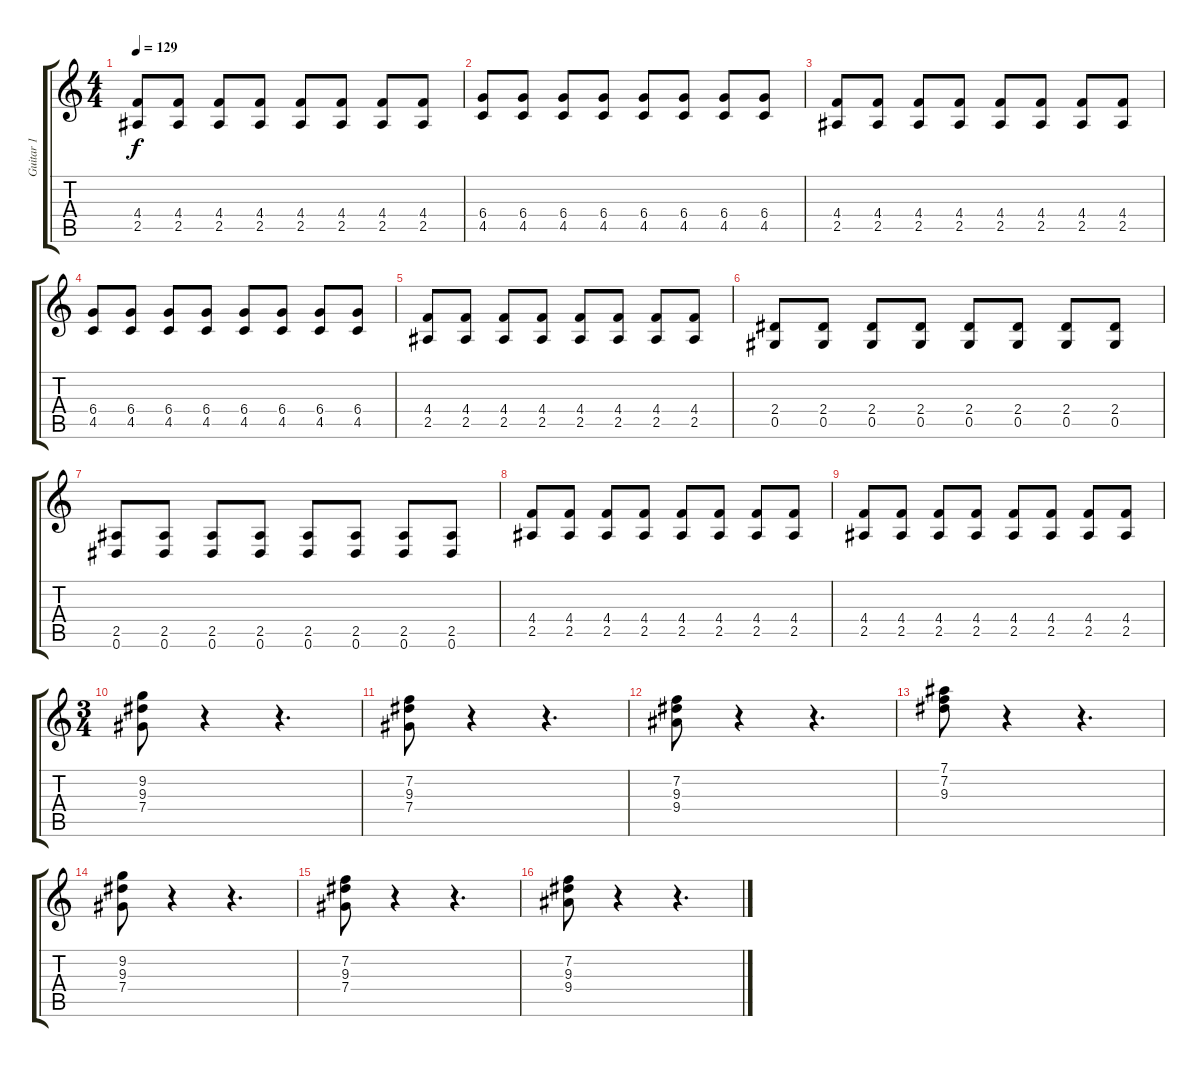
\track ("Guitar 1" "Guitar 1") {instrument distortionguitar}
\staff {score tabs}
\tuning (Eb4 Bb3 Gb3 Db3 Ab2 Eb2) {hide}
\ts (4 4)
\tempo 129
\clef g2
\ks c
(4.4 2.5).8{dy f} (4.4 2.5).8 (4.4 2.5).8 (4.4 2.5).8 (4.4 2.5).8 (4.4 2.5).8 (4.4 2.5).8 (4.4 2.5).8 |
(6.4 4.5).8 (6.4 4.5).8 (6.4 4.5).8 (6.4 4.5).8 (6.4 4.5).8 (6.4 4.5).8 (6.4 4.5).8 (6.4 4.5).8 |
(4.4 2.5).8 (4.4 2.5).8 (4.4 2.5).8 (4.4 2.5).8 (4.4 2.5).8 (4.4 2.5).8 (4.4 2.5).8 (4.4 2.5).8 |
(6.4 4.5).8 (6.4 4.5).8 (6.4 4.5).8 (6.4 4.5).8 (6.4 4.5).8 (6.4 4.5).8 (6.4 4.5).8 (6.4 4.5).8 |
(4.4 2.5).8 (4.4 2.5).8 (4.4 2.5).8 (4.4 2.5).8 (4.4 2.5).8 (4.4 2.5).8 (4.4 2.5).8 (4.4 2.5).8 |
(2.4 0.5).8 (2.4 0.5).8 (2.4 0.5).8 (2.4 0.5).8 (2.4 0.5).8 (2.4 0.5).8 (2.4 0.5).8 (2.4 0.5).8 |
(2.5 0.6).8 (2.5 0.6).8 (2.5 0.6).8 (2.5 0.6).8 (2.5 0.6).8 (2.5 0.6).8 (2.5 0.6).8 (2.5 0.6).8 |
(4.4 2.5).8 (4.4 2.5).8 (4.4 2.5).8 (4.4 2.5).8 (4.4 2.5).8 (4.4 2.5).8 (4.4 2.5).8 (4.4 2.5).8 |
(4.4 2.5).8 (4.4 2.5).8 (4.4 2.5).8 (4.4 2.5).8 (4.4 2.5).8 (4.4 2.5).8 (4.4 2.5).8 (4.4 2.5).8 |
\ts (3 4)
(9.2 9.3 7.4).8{volume 12 instrument electricguitarclean} r.4 r.4{d} |
(7.2 9.3 7.4).8 r.4 r.4{d} |
(7.2 9.3 9.4).8 r.4 r.4{d} |
(7.1 7.2 9.3).8 r.4 r.4{d} |
(9.2 9.3 7.4).8 r.4 r.4{d} |
(7.2 9.3 7.4).8 r.4 r.4{d} |
(7.2 9.3 9.4).8 r.4 r.4{d}
